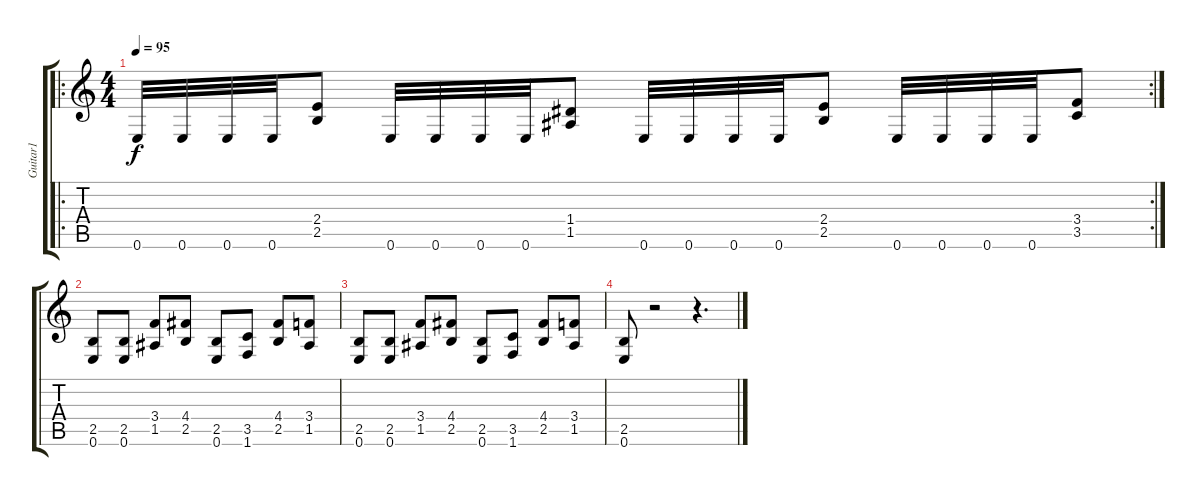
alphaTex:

\track ("Guitar1" "Guitar1") {instrument distortionguitar}
\staff {score tabs}
\tuning (E4 B3 G3 D3 A2 E2) {hide}
\ro
\rc 2
\ts (4 4)
\tempo 95
\clef g2
\ks c
0.6.32{dy f} 0.6.32 0.6.32 0.6.32 (2.4 2.5).8 0.6.32 0.6.32 0.6.32 0.6.32 (1.4 1.5).8 0.6.32 0.6.32 0.6.32 0.6.32 (2.4 2.5).8 0.6.32 0.6.32 0.6.32 0.6.32 (3.4 3.5).8 |
(2.5 0.6).8 (2.5 0.6).8 (3.4 1.5).8 (4.4 2.5).8 (2.5 0.6).8 (3.5 1.6).8 (4.4 2.5).8 (3.4 1.5).8 |
(2.5 0.6).8 (2.5 0.6).8 (3.4 1.5).8 (4.4 2.5).8 (2.5 0.6).8 (3.5 1.6).8 (4.4 2.5).8 (3.4 1.5).8 |
(2.5 0.6).8 r.2 r.4{d}
